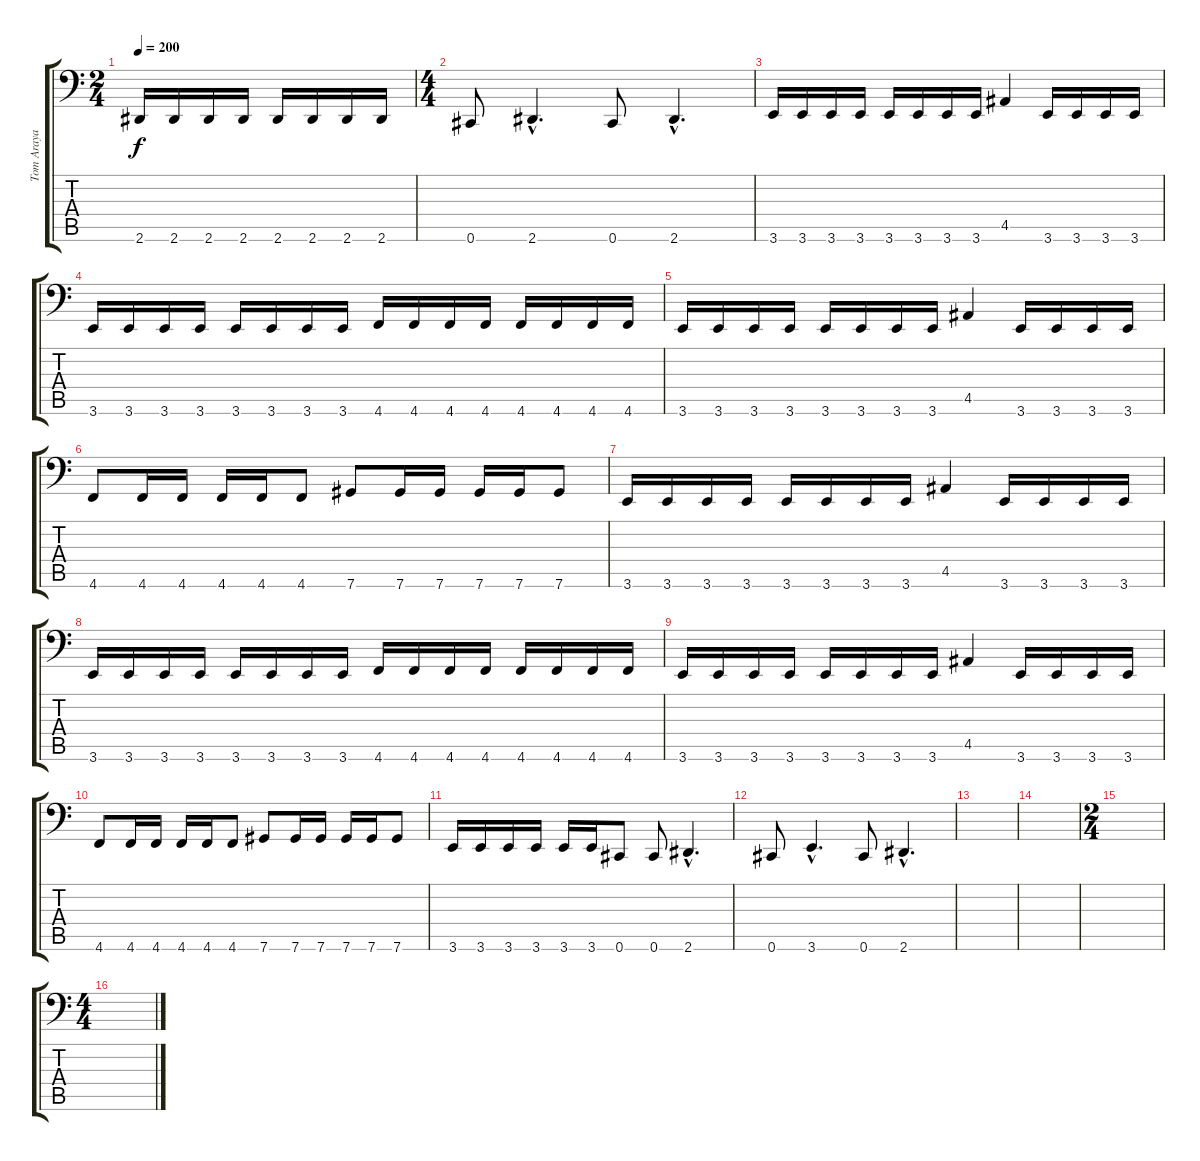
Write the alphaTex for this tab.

\track ("Tom Araya" "Tom Araya") {instrument electricbasspick}
\staff {score tabs}
\tuning (Db3 Ab2 E2 B1 Gb1 Db1) {hide}
\ts (2 4)
\tempo 200
\clef f4
\ks c
2.6.16{dy f} 2.6.16 2.6.16 2.6.16 2.6.16 2.6.16 2.6.16 2.6.16 |
\ts (4 4)
0.6.8 2.6{hac}.4{d} 0.6.8 2.6{hac}.4{d} |
3.6.16 3.6.16 3.6.16 3.6.16 3.6.16 3.6.16 3.6.16 3.6.16 4.5.4 3.6.16 3.6.16 3.6.16 3.6.16 |
3.6.16 3.6.16 3.6.16 3.6.16 3.6.16 3.6.16 3.6.16 3.6.16 4.6.16 4.6.16 4.6.16 4.6.16 4.6.16 4.6.16 4.6.16 4.6.16 |
3.6.16 3.6.16 3.6.16 3.6.16 3.6.16 3.6.16 3.6.16 3.6.16 4.5.4 3.6.16 3.6.16 3.6.16 3.6.16 |
4.6.8 4.6.16 4.6.16 4.6.16 4.6.16 4.6.8 7.6.8 7.6.16 7.6.16 7.6.16 7.6.16 7.6.8 |
3.6.16 3.6.16 3.6.16 3.6.16 3.6.16 3.6.16 3.6.16 3.6.16 4.5.4 3.6.16 3.6.16 3.6.16 3.6.16 |
3.6.16 3.6.16 3.6.16 3.6.16 3.6.16 3.6.16 3.6.16 3.6.16 4.6.16 4.6.16 4.6.16 4.6.16 4.6.16 4.6.16 4.6.16 4.6.16 |
3.6.16 3.6.16 3.6.16 3.6.16 3.6.16 3.6.16 3.6.16 3.6.16 4.5.4 3.6.16 3.6.16 3.6.16 3.6.16 |
4.6.8 4.6.16 4.6.16 4.6.16 4.6.16 4.6.8 7.6.8 7.6.16 7.6.16 7.6.16 7.6.16 7.6.8 |
3.6.16 3.6.16 3.6.16 3.6.16 3.6.16 3.6.16 0.6.8 0.6.8 2.6{hac}.4{d} |
0.6.8 3.6{hac}.4{d} 0.6.8 2.6{hac}.4{d} |
|
|
\ts (2 4)
|
\ts (4 4)
